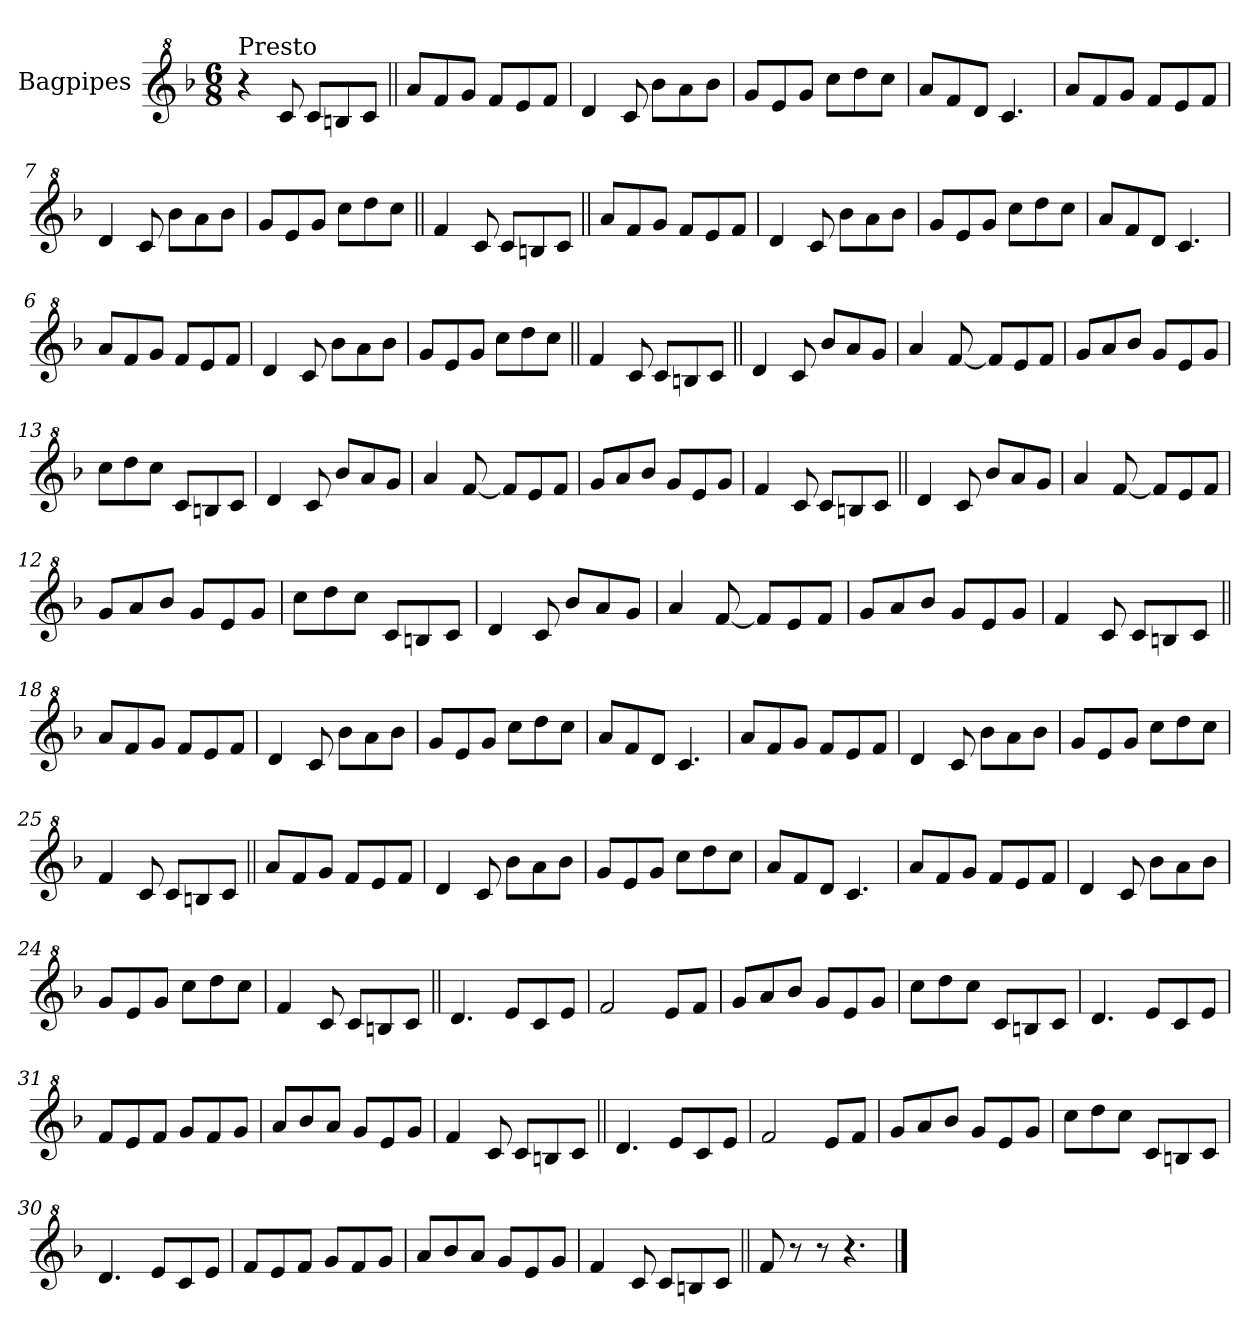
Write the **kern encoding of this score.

**kern
*part1
*staff1
*I"Bagpipes
*I'Bag
*clefG^2
*k[b-]
*F:
*M6/8
=1
!LO:TX:a:t=Presto
4r
8cc/
8cc/L
8bn/
8cc/J
=2||
8aa/L
8ff/
8gg/J
8ff/L
8ee/
8ff/J
=3
4dd/
8cc/
8bb-\L
8aa\
8bb-\J
=4
8gg/L
8ee/
8gg/J
8ccc\L
8ddd\
8ccc\J
=5
8aa/L
8ff/
8dd/J
4.cc/
=6
8aa/L
8ff/
8gg/J
8ff/L
8ee/
8ff/J
=7
4dd/
8cc/
8bb-\L
8aa\
8bb-\J
!!LO:LB:g=z
=8
8gg/L
8ee/
8gg/J
8ccc\L
8ddd\
8ccc\J
=9||
4ff/
8cc/
8cc/L
8bn/
8cc/J
=2a||
8aa/L
8ff/
8gg/J
8ff/L
8ee/
8ff/J
=3a
4dd/
8cc/
8bb-\L
8aa\
8bb-\J
=4a
8gg/L
8ee/
8gg/J
8ccc\L
8ddd\
8ccc\J
=5a
8aa/L
8ff/
8dd/J
4.cc/
=6a
8aa/L
8ff/
8gg/J
8ff/L
8ee/
8ff/J
=7a
4dd/
8cc/
8bb-\L
8aa\
8bb-\J
!!LO:LB:g=z
=8a
8gg/L
8ee/
8gg/J
8ccc\L
8ddd\
8ccc\J
=9a||
4ff/
8cc/
8cc/L
8bn/
8cc/J
=10||
4dd/
8cc/
8bb-/L
8aa/
8gg/J
=11
4aa/
[8ff/
8ff/L]
8ee/
8ff/J
=12
8gg/L
8aa/
8bb-/J
8gg/L
8ee/
8gg/J
=13
8ccc\L
8ddd\
8ccc\J
8cc/L
8bn/
8cc/J
=14
4dd/
8cc/
8bb-/L
8aa/
8gg/J
!!LO:LB:g=z
=15
4aa/
[8ff/
8ff/L]
8ee/
8ff/J
=16
8gg/L
8aa/
8bb-/J
8gg/L
8ee/
8gg/J
=17
4ff/
8cc/
8cc/L
8bn/
8cc/J
=10a||
4dd/
8cc/
8bb-/L
8aa/
8gg/J
=11a
4aa/
[8ff/
8ff/L]
8ee/
8ff/J
=12a
8gg/L
8aa/
8bb-/J
8gg/L
8ee/
8gg/J
=13a
8ccc\L
8ddd\
8ccc\J
8cc/L
8bn/
8cc/J
=14a
4dd/
8cc/
8bb-/L
8aa/
8gg/J
!!LO:LB:g=z
=15a
4aa/
[8ff/
8ff/L]
8ee/
8ff/J
=16a
8gg/L
8aa/
8bb-/J
8gg/L
8ee/
8gg/J
=17a
4ff/
8cc/
8cc/L
8bn/
8cc/J
=18||
8aa/L
8ff/
8gg/J
8ff/L
8ee/
8ff/J
=19
4dd/
8cc/
8bb-\L
8aa\
8bb-\J
=20
8gg/L
8ee/
8gg/J
8ccc\L
8ddd\
8ccc\J
=21
8aa/L
8ff/
8dd/J
4.cc/
!!LO:LB:g=z
=22
8aa/L
8ff/
8gg/J
8ff/L
8ee/
8ff/J
=23
4dd/
8cc/
8bb-\L
8aa\
8bb-\J
=24
8gg/L
8ee/
8gg/J
8ccc\L
8ddd\
8ccc\J
=25
4ff/
8cc/
8cc/L
8bn/
8cc/J
=18a||
8aa/L
8ff/
8gg/J
8ff/L
8ee/
8ff/J
=19a
4dd/
8cc/
8bb-\L
8aa\
8bb-\J
=20a
8gg/L
8ee/
8gg/J
8ccc\L
8ddd\
8ccc\J
=21a
8aa/L
8ff/
8dd/J
4.cc/
!!LO:LB:g=z
=22a
8aa/L
8ff/
8gg/J
8ff/L
8ee/
8ff/J
=23a
4dd/
8cc/
8bb-\L
8aa\
8bb-\J
=24a
8gg/L
8ee/
8gg/J
8ccc\L
8ddd\
8ccc\J
=25a
4ff/
8cc/
8cc/L
8bn/
8cc/J
=26||
4.dd/
8ee/L
8cc/
8ee/J
=27
2ff/
8ee/L
8ff/J
=28
8gg/L
8aa/
8bb-/J
8gg/L
8ee/
8gg/J
!!LO:LB:g=z
=29
8ccc\L
8ddd\
8ccc\J
8cc/L
8bn/
8cc/J
=30
4.dd/
8ee/L
8cc/
8ee/J
=31
8ff/L
8ee/
8ff/J
8gg/L
8ff/
8gg/J
=32
8aa/L
8bb-/
8aa/J
8gg/L
8ee/
8gg/J
=33
4ff/
8cc/
8cc/L
8bn/
8cc/J
=26a||
4.dd/
8ee/L
8cc/
8ee/J
=27a
2ff/
8ee/L
8ff/J
=28a
8gg/L
8aa/
8bb-/J
8gg/L
8ee/
8gg/J
!!LO:LB:g=z
=29a
8ccc\L
8ddd\
8ccc\J
8cc/L
8bn/
8cc/J
=30a
4.dd/
8ee/L
8cc/
8ee/J
=31a
8ff/L
8ee/
8ff/J
8gg/L
8ff/
8gg/J
=32a
8aa/L
8bb-/
8aa/J
8gg/L
8ee/
8gg/J
=33a
4ff/
8cc/
8cc/L
8bn/
8cc/J
=34||
8ff/
8r
8r
4.r
==
*-
